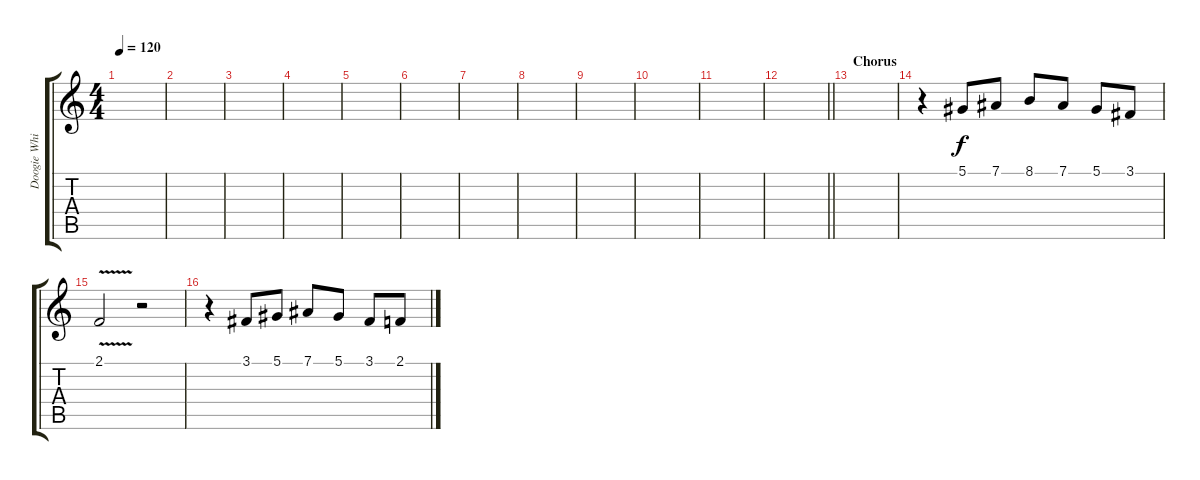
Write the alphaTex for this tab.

\track ("Doogie White" "Doogie Whi") {instrument lead2sawtooth}
\staff {score tabs}
\tuning (Eb4 Bb3 Gb3 Db3 Ab2 Eb2) {hide}
\ts (4 4)
\tempo 120
\clef g2
\ks c
|
|
|
|
|
|
|
|
|
|
|
\barLineRight lightlight
|
\section ("" "Chorus")
|
r.4 5.1.8 7.1.8 8.1.8 7.1.8 5.1.8 3.1.8 |
2.1{v}.2 r.2 |
r.4 3.1.8 5.1.8 7.1.8 5.1.8 3.1.8 2.1.8
